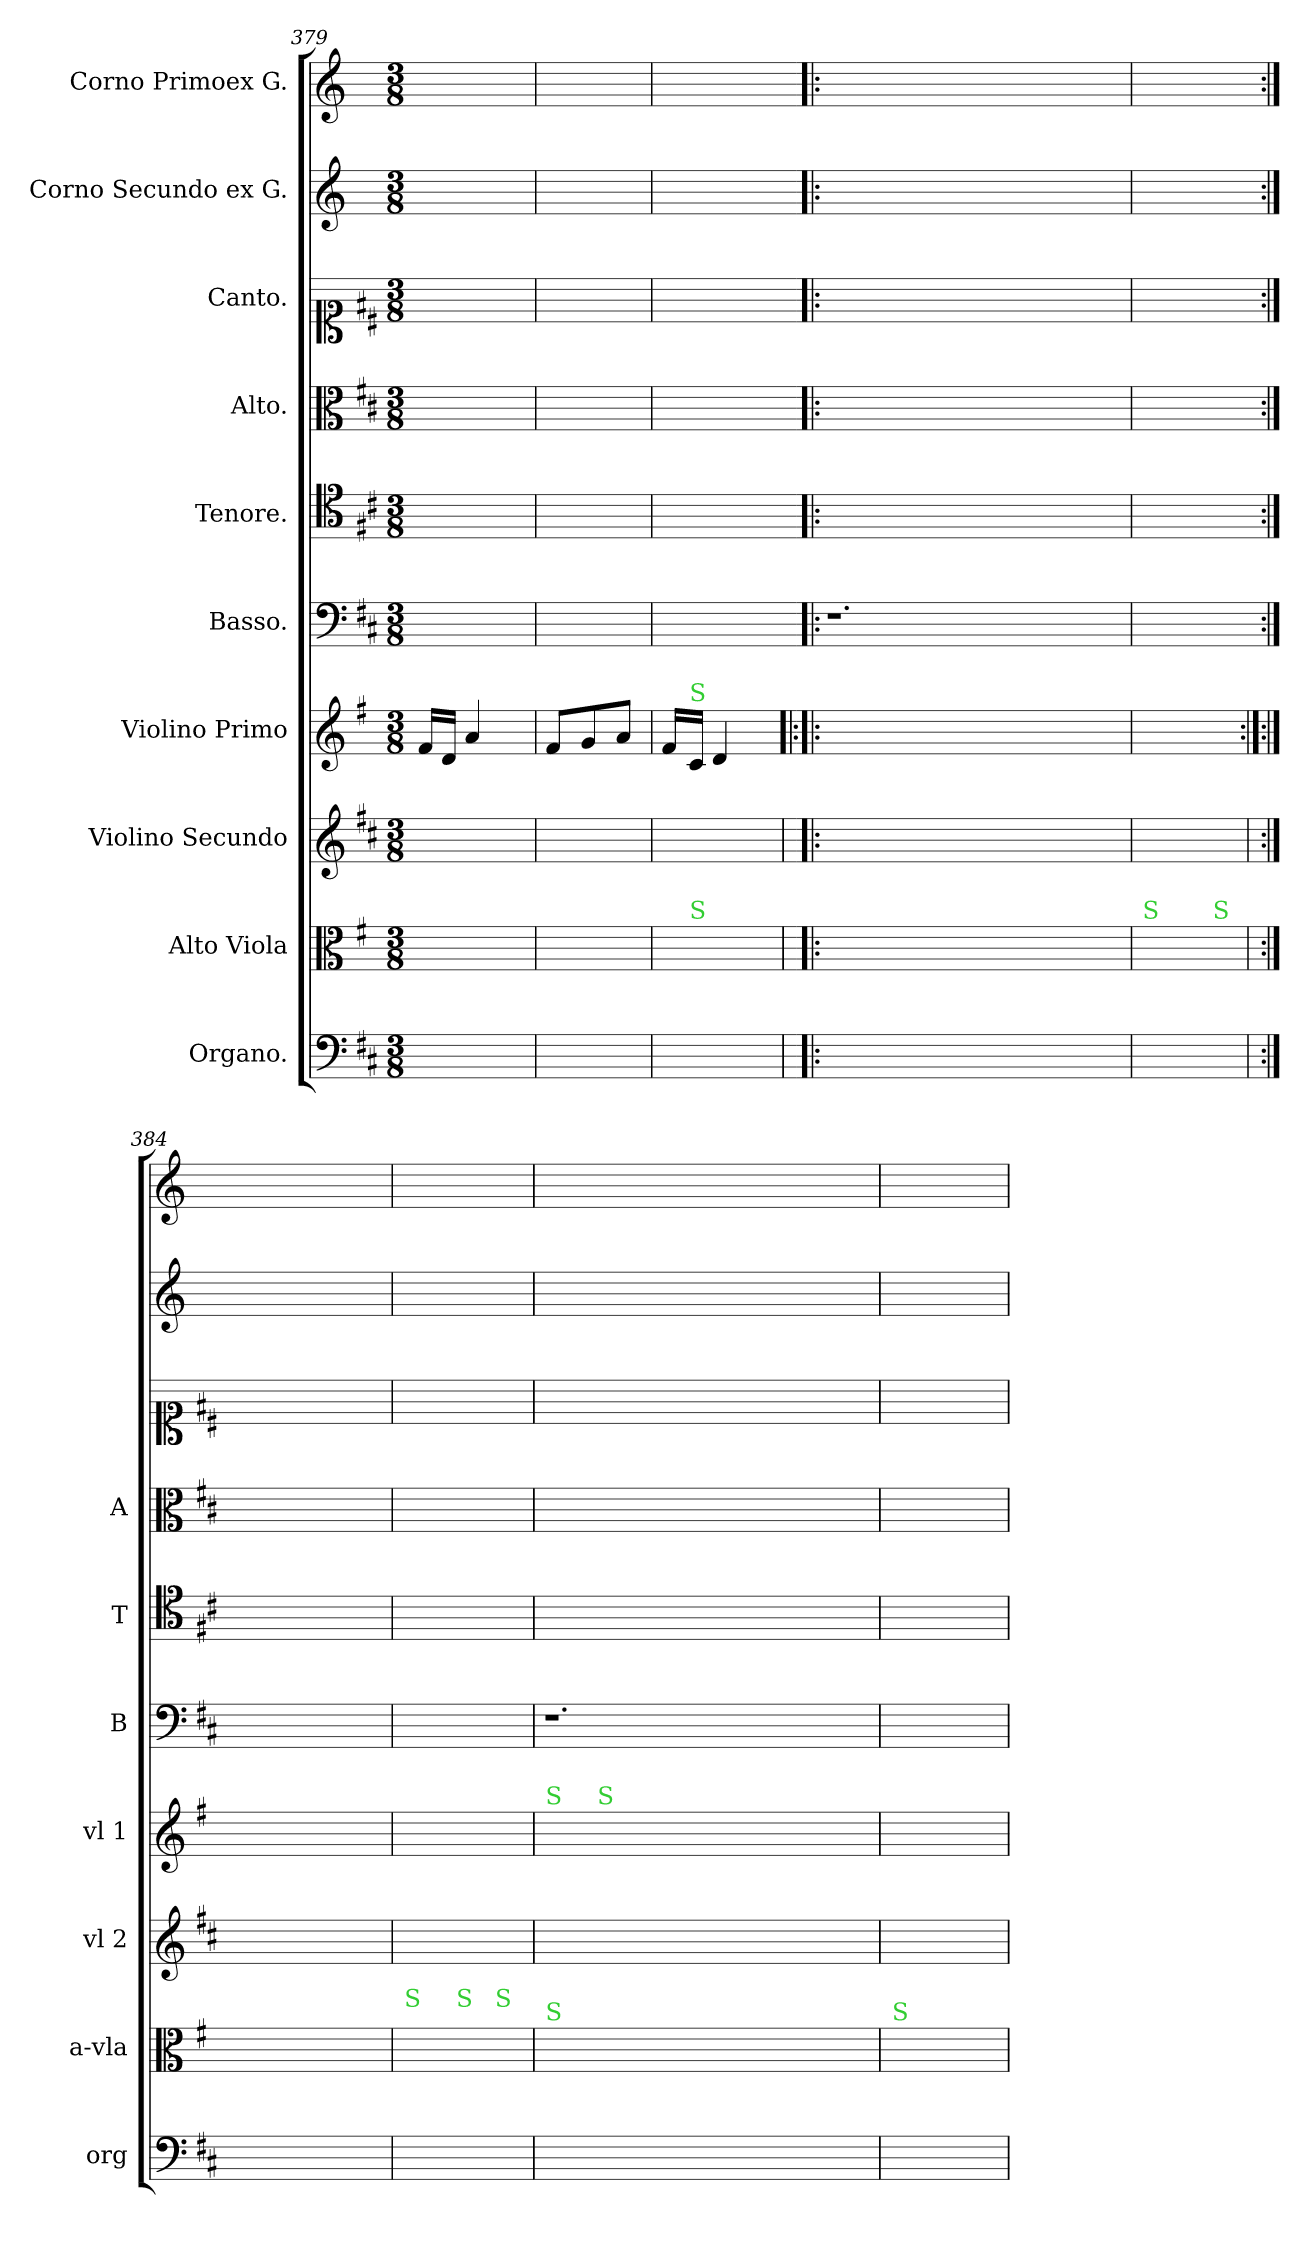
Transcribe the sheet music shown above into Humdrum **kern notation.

**kern	**kern	**kern	**dynam	**kern	**kern	**kern	**kern	**kern	**kern	**kern
*part10	*part9	*part8	*part8	*part7	*part6	*part5	*part4	*part3	*part2	*part1
*staff10	*staff9	*staff8	*staff8	*staff7	*staff6	*staff5	*staff4	*staff3	*staff2	*staff1
*I"Organo.	*I"Alto Viola	*I"Violino Secundo	*	*I"Violino Primo	*I"Basso.	*I"Tenore.	*I"Alto.	*I"Canto.	*I"Corno Secundo ex G.	*I"Corno Primoex G.
*I'org	*I'a-vla	*I'vl 2	*	*I'vl 1	*I'B	*I'T	*I'A	*	*	*
*clefF4	*clefC3	*clefG2	*	*clefG2	*clefF4	*clefC4	*clefC3	*clefC1	*clefG2	*clefG2
*	*	*	*	*	*	*	*	*	*ITrd3c5	*ITrd3c5
*k[f#c#]	*k[f#]	*k[f#c#]	*	*k[f#]	*k[f#c#]	*k[f#c#]	*k[f#c#]	*k[f#c#]	*k[f#]	*k[f#]
*M3/8	*M3/8	*M3/8	*	*M3/8	*M3/8	*M3/8	*M3/8	*M3/8	*M3/8	*M3/8
=379	=379	=379	=379	=379	=379	=379	=379	=379	=379	=379
*^	*	*	*	*	*	*	*	*	*	*
!	!	!	!	!LO:DY:a	!	!	!	!	!	!	!
16F#/LLyy	8DD/Lyy	16f#\LLyy	16f#/LLyy	mpp	16f#/LL	4.ryy	4.ryy	4.ryy	4.ryy	4.ryy	4.ryy
16D/JJyy	.	16d\JJyy	16d/JJyy	.	16d/JJ	.	.	.	.	.	.
4A/yy	8DD/yy	4a\yy	4a/yy	.	4a/	.	.	.	.	.	.
.	8DD/Jyy	.	.	.	.	.	.	.	.	.	.
=380	=380	=380	=380	=380	=380	=380	=380	=380	=380	=380	=380
8F#/Lyy	8DD/Lyy	8f#\Lyy	8f#/Lyy	.	8f#/L	4.ryy	4.ryy	4.ryy	4.ryy	4.ryy	4.ryy
8G/yy	8DD/yy	8g\yy	8g/yy	.	8g/	.	.	.	.	.	.
8A/Jyy	8DD/Jyy	8a\Jyy	8a/Jyy	.	8a/J	.	.	.	.	.	.
=381	=381	=381	=381	=381	=381	=381	=381	=381	=381	=381	=381
16F#/LLyy	8DD/Lyy	16f#\LLyy	16f#/LLyy	.	16f#/LL	4.ryy	4.ryy	4.ryy	4.ryy	4.ryy	4.ryy
!	!	!	!	!	!LO:TX:a:color=limegreen:t=S	!	!	!	!	!	!
!	!	!LO:TX:a:color=limegreen:t=S	!	!	!	!	!	!	!	!	!
16C#/JJyy	.	16c\JJyy	16c#X/JJyy	.	16c/JJ	.	.	.	.	.	.
4D/yy	8DD/yy	4d\yy	4d/yy	.	4d/	.	.	.	.	.	.
.	8DD/Jyy	.	.	.	.	.	.	.	.	.	.
*v	*v	*	*	*	*	*	*	*	*	*	*
=382	=382	=382	=382	=382!|:	=382	=382	=382	=382	=382	=382
8D/Lyy	8d\Lyy	16dd\LLyy	.	16dd\LLyy	1.r	4.ryy	4.ryy	4.ryy	4.ryy	4.ryy
.	.	16ee\yy	.	16ee\yy	.	.	.	.	.	.
8D/yy	8d\yy	16ff#\yy	.	16ff#\yy	.	.	.	.	.	.
.	.	16aa\yy	.	16aa\yy	.	.	.	.	.	.
8BB/Jyy	8d\Jyy	16gg#X\yy	.	16gg#X\yy	.	.	.	.	.	.
.	.	16bb\JJyy	.	16bb\JJyy	.	.	.	.	.	.
1ryy	1ryy	1ryy	.	1ryy	.	1ryy	1ryy	1ryy	1ryy	1ryy
8ryy	8ryy	8ryy	.	8ryy	.	8ryy	8ryy	8ryy	8ryy	8ryy
=383	=383	=383	=383	=383	=383	=383	=383	=383	=383	=383
!	!LO:TX:a:color=limegreen:t=S	!	!	!	!	!	!	!	!	!
8C#/yy	8c\Lyy	8aa\yy	.	8aa\yy	4.ryy	4.ryy	4.ryy	4.ryy	4.ryy	4.ryy
4AA/yy	8e\yy	4ee\yy	.	4ee\yy	.	.	.	.	.	.
!	!LO:TX:a:color=limegreen:t=S	!	!	!	!	!	!	!	!	!
.	8c\Jyy	.	.	.	.	.	.	.	.	.
=384	=384	=384	=384	=384:|!	=384	=384	=384	=384	=384	=384
8D/Lyy	8d\Lyy	16dd\LLyy	.	16dd\LLyy	4.ryy	4.ryy	4.ryy	4.ryy	4.ryy	4.ryy
.	.	16ee\yy	.	16ee\yy	.	.	.	.	.	.
8D/yy	8d\yy	16ff#\yy	.	16ff#\yy	.	.	.	.	.	.
.	.	16aa\yy	.	16aa\yy	.	.	.	.	.	.
8BB/Jyy	8e\Jyy	16gg#X\yy	.	16gg#X\yy	.	.	.	.	.	.
.	.	16bb\JJyy	.	16bb\JJyy	.	.	.	.	.	.
=385	=385	=385	=385	=385	=385	=385	=385	=385	=385	=385
!	!LO:TX:a:color=limegreen:t=S	!	!	!	!	!	!	!	!	!
16C#/LLyy	8c/Lyy	8aa\yy	.	8aa\yy	4.ryy	4.ryy	4.ryy	4.ryy	4.ryy	4.ryy
16AA/JJyy	.	.	.	.	.	.	.	.	.	.
!	!LO:TX:a:color=limegreen:t=S	!	!	!	!	!	!	!	!	!
4AA/yy	8c/yy	4ee\yy	.	4ee\yy	.	.	.	.	.	.
!	!LO:TX:a:color=limegreen:t=S	!	!	!	!	!	!	!	!	!
.	8c/Jyy	.	.	.	.	.	.	.	.	.
=386	=386	=386	=386	=386	=386	=386	=386	=386	=386	=386
!	!	!	!	!LO:TX:a:color=limegreen:t=S	!	!	!	!	!	!
!	!LO:TX:a:color=limegreen:t=S	!	!	!	!	!	!	!	!	!
8AA/Lyy	8c\Lyy	16cc#/LLyy	.	16cc\LLyy	1.r	4.ryy	4.ryy	4.ryy	4.ryy	4.ryy
.	.	16ee/yy	.	16ee\yy	.	.	.	.	.	.
!	!	!	!	!LO:TX:a:color=limegreen:t=S	!	!	!	!	!	!
8D/yy	8d\yy	16cc#/yy	.	16cc\yy	.	.	.	.	.	.
.	.	16a/yy	.	16a\yy	.	.	.	.	.	.
8E/Jyy	8e\Jyy	16b/yy	.	16b\yy	.	.	.	.	.	.
.	.	16g#X/JJyy	.	16g#X\JJyy	.	.	.	.	.	.
1ryy	1ryy	1ryy	.	1ryy	.	1ryy	1ryy	1ryy	1ryy	1ryy
8ryy	8ryy	8ryy	.	8ryy	.	8ryy	8ryy	8ryy	8ryy	8ryy
=387	=387	=387	=387	=387	=387	=387	=387	=387	=387	=387
!	!LO:TX:a:color=limegreen:t=S	!	!	!	!	!	!	!	!	!
8AA/Lyy	8c\Lyy	4a/yy	.	4a/yy	4.ryy	4.ryy	4.ryy	4.ryy	4.ryy	4.ryy
8D/yy	8f#\yy	.	.	.	.	.	.	.	.	.
8BB/Jyy	8d\Jyy	8dd\yy	.	8dd\yy	.	.	.	.	.	.
=	=	=	=	=	=	=	=	=	=	=
*-	*-	*-	*-	*-	*-	*-	*-	*-	*-	*-
